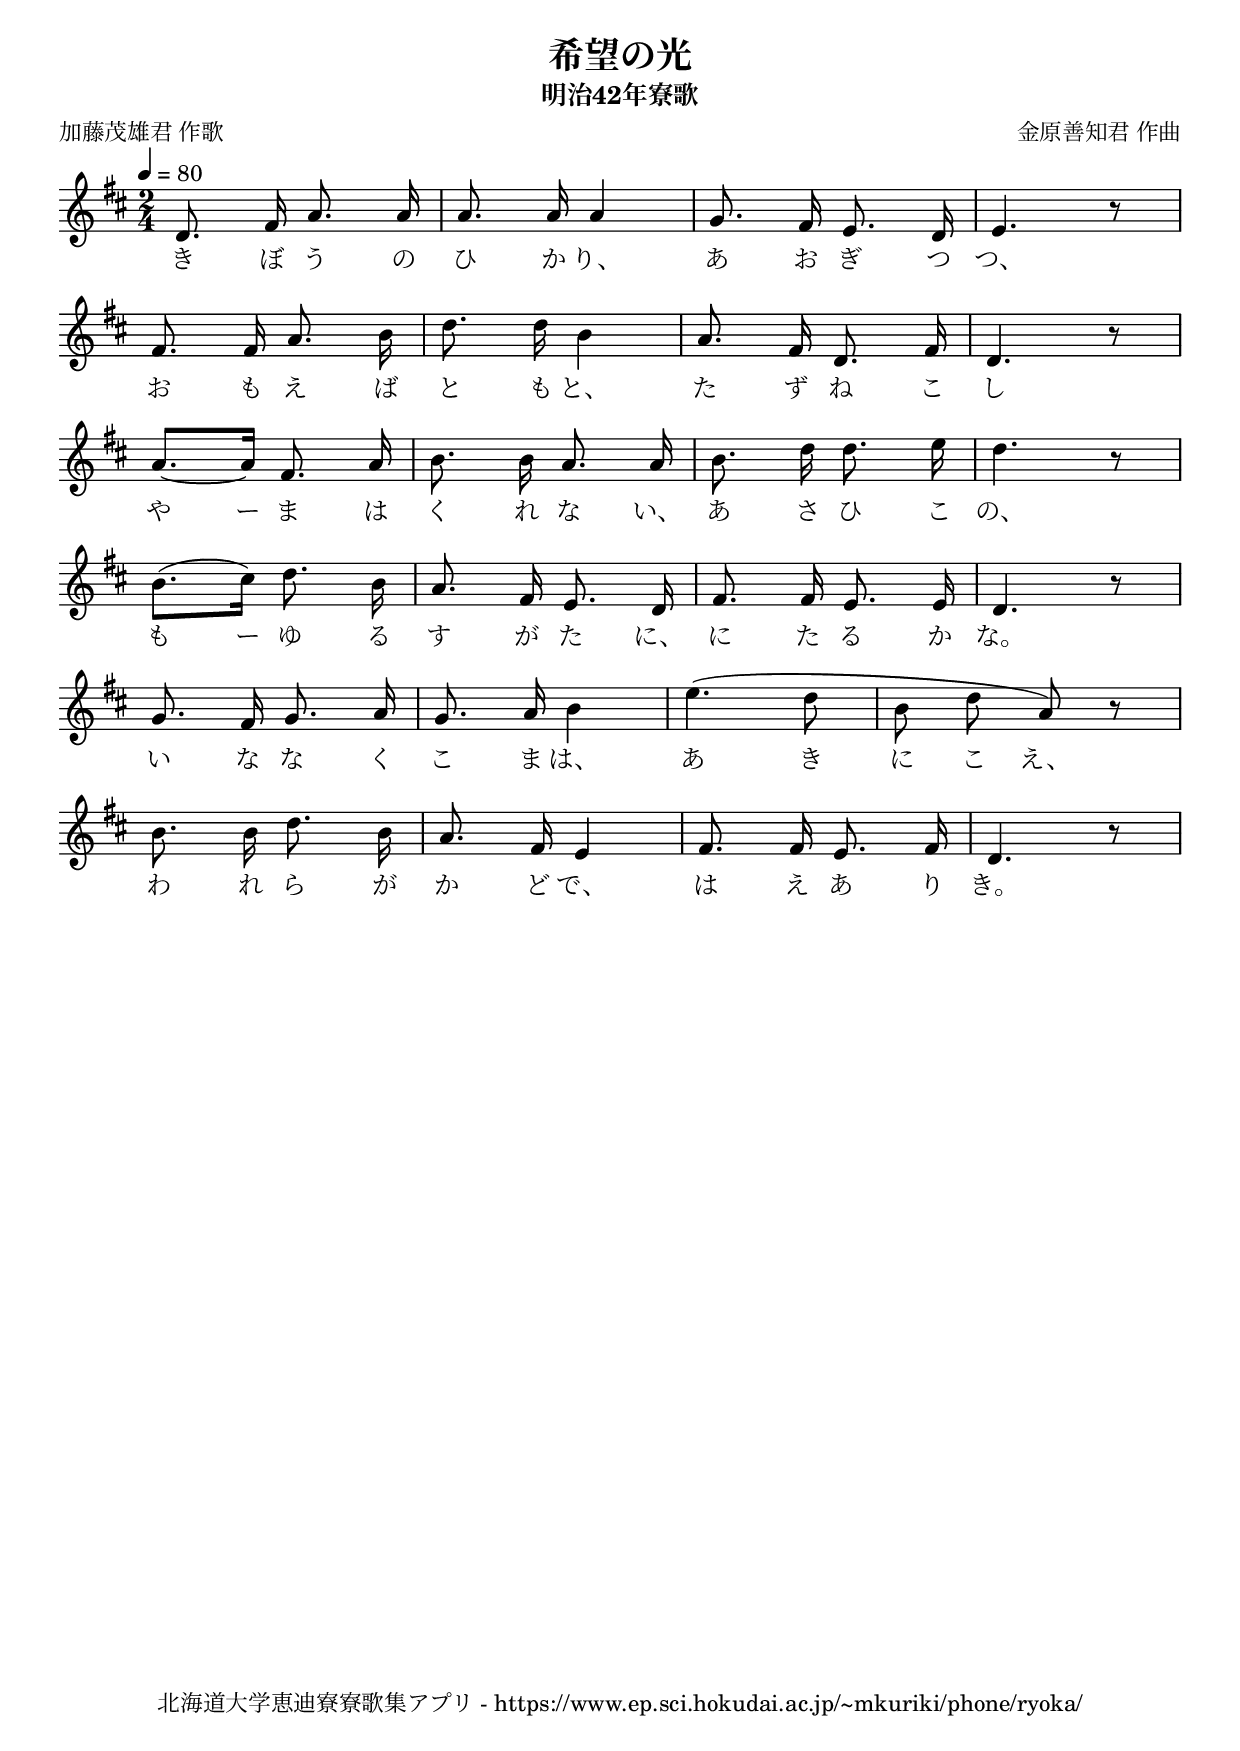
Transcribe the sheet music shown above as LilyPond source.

\version "2.18.2"

\paper {indent = 0}

\header {
  title = "希望の光"
  subtitle = "明治42年寮歌"
  composer = "金原善知君 作曲"
  poet = "加藤茂雄君 作歌"
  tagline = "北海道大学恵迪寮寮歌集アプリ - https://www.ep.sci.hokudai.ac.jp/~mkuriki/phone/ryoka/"
}


melody = \relative c'{
  \tempo 4 = 80
  \autoBeamOff
  \numericTimeSignature
  \override BreathingSign.text = \markup { \musicglyph #"scripts.upedaltoe" } % ブレスの記号指定
  \key d \major 
  \time 2/4
  \set melismaBusyProperties = #'()
  d8. fis16 a8. a16 | 
  a8. a16 a4 |
  g8. fis16 e8. d16 |
  e4. r8 | \break
  fis8. fis16 a8. b16 |
  d8. d16 b4 |
  a8. fis16 d8. fis16 |
  d4. r8 | \break
  a'8.~ [a16] fis8. a16 |
  b8. b16 a8. a16 |
  b8. d16 d8. e16 |
  d4. r8 | \break
  b8. [(cis16)] d8. b16 |
  a8. fis16 e8. d16 |
  fis8. fis16 e8. e16 |
  d4. r8 | \break
  g8. fis16 g8. a16 |
  g8. a16 b4 |
  e4. (d8 |
  b8 d8 a8) r8 | \break
  b8. b16 d8. b16 |
  a8. fis16 e4 |
  fis8. fis16 e8. fis16 |
  d4. r8 | \break
    
}

text = \lyricmode {
  き ぼ う の ひ か り、 あ お ぎ つ つ、
  お も え ば と も と、 た ず ね こ し
  や ー ま は く れ な い、 あ さ ひ こ の、
  も ー ゆ る す が た に、 に た る か な。
  い な な く こ ま は、 あ き に こ え、
  わ れ ら が か ど で、 は え あ り き。
}

drum = \drummode{
  
}

\score {
  <<
    % ギターコード
    %{
    \new ChordNames \with {midiInstrument = #"acoustic guitar (nylon)"}{
      \set chordChanges = ##t
      \harmony
    }
    %}
    
    % メロディーライン
    \new Voice = "one"{\melody}
    % 歌詞
    \new Lyrics \lyricsto "one" \text
    % 太鼓
    % \new DrumStaff \with{
    %   \remove "Time_signature_engraver"
    %   drumStyleTable = #percussion-style
    %   \override StaffSymbol.line-count = #1
    %   \hide Stem
    % }
    % \drum
  >>
  
\midi {}
\layout {
  \context {
    \Score
    \remove "Bar_number_engraver"
  }
}

}


